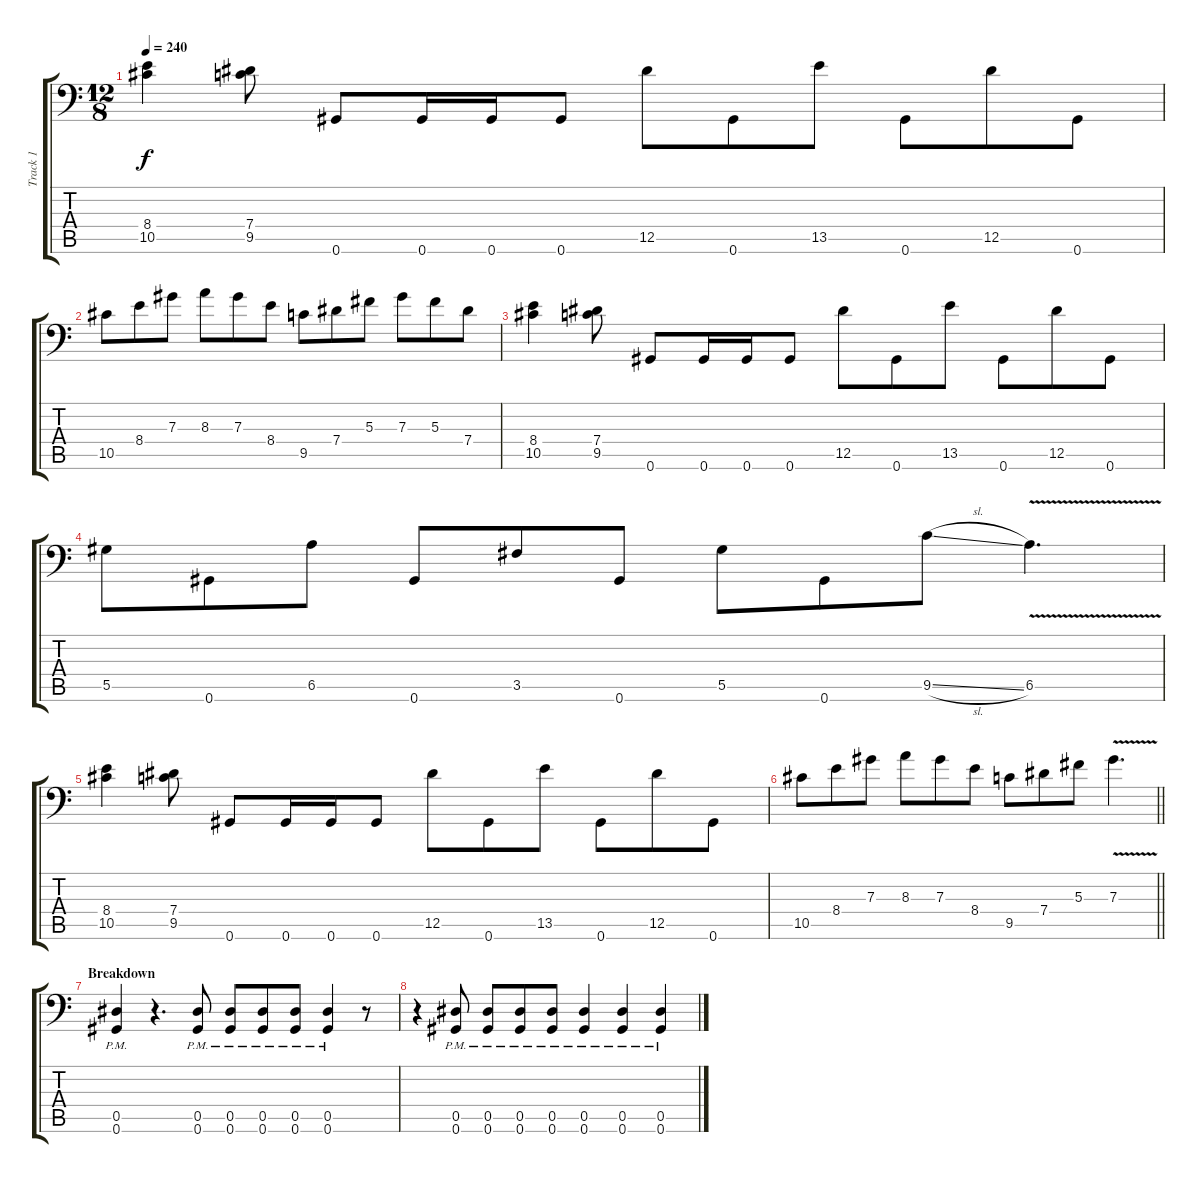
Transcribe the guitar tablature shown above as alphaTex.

\track ("Track 1" "Track 1") {instrument distortionguitar}
\staff {score tabs}
\tuning (Bb3 F3 Db3 Ab2 Eb2 Ab1) {hide}
\ts (12 8)
\tempo 240
\clef f4
\ks c
(8.4 10.5).4{dy f} (7.4 9.5).8 0.6.8 0.6.16 0.6.16 0.6.8 12.5.8 0.6.8 13.5.8 0.6.8 12.5.8 0.6.8 |
10.5.8 8.4.8 7.3.8 8.3.8 7.3.8 8.4.8 9.5.8 7.4.8 5.3.8 7.3.8 5.3.8 7.4.8 |
(8.4 10.5).4 (7.4 9.5).8 0.6.8 0.6.16 0.6.16 0.6.8 12.5.8 0.6.8 13.5.8 0.6.8 12.5.8 0.6.8 |
5.5.8 0.6.8 6.5.8 0.6.8 3.5.8 0.6.8 5.5.8 0.6.8 9.5{sl}.8 6.5{v}.4{d} |
(8.4 10.5).4 (7.4 9.5).8 0.6.8 0.6.16 0.6.16 0.6.8 12.5.8 0.6.8 13.5.8 0.6.8 12.5.8 0.6.8 |
\barLineRight lightlight
10.5.8 8.4.8 7.3.8 8.3.8 7.3.8 8.4.8 9.5.8 7.4.8 5.3.8 7.3{v}.4{d} |
\section ("" "Breakdown")
(0.5{pm} 0.6{pm}).4 r.4{d} (0.5{pm} 0.6{pm}).8 (0.5{pm} 0.6{pm}).8 (0.5{pm} 0.6{pm}).8 (0.5{pm} 0.6{pm}).8 (0.5{pm} 0.6{pm}).4 r.8 |
r.4 (0.5{pm} 0.6{pm}).8 (0.5{pm} 0.6{pm}).8 (0.5{pm} 0.6{pm}).8 (0.5{pm} 0.6{pm}).8 (0.5{pm} 0.6{pm}).4 (0.5{pm} 0.6{pm}).4 (0.5{pm} 0.6{pm}).4
